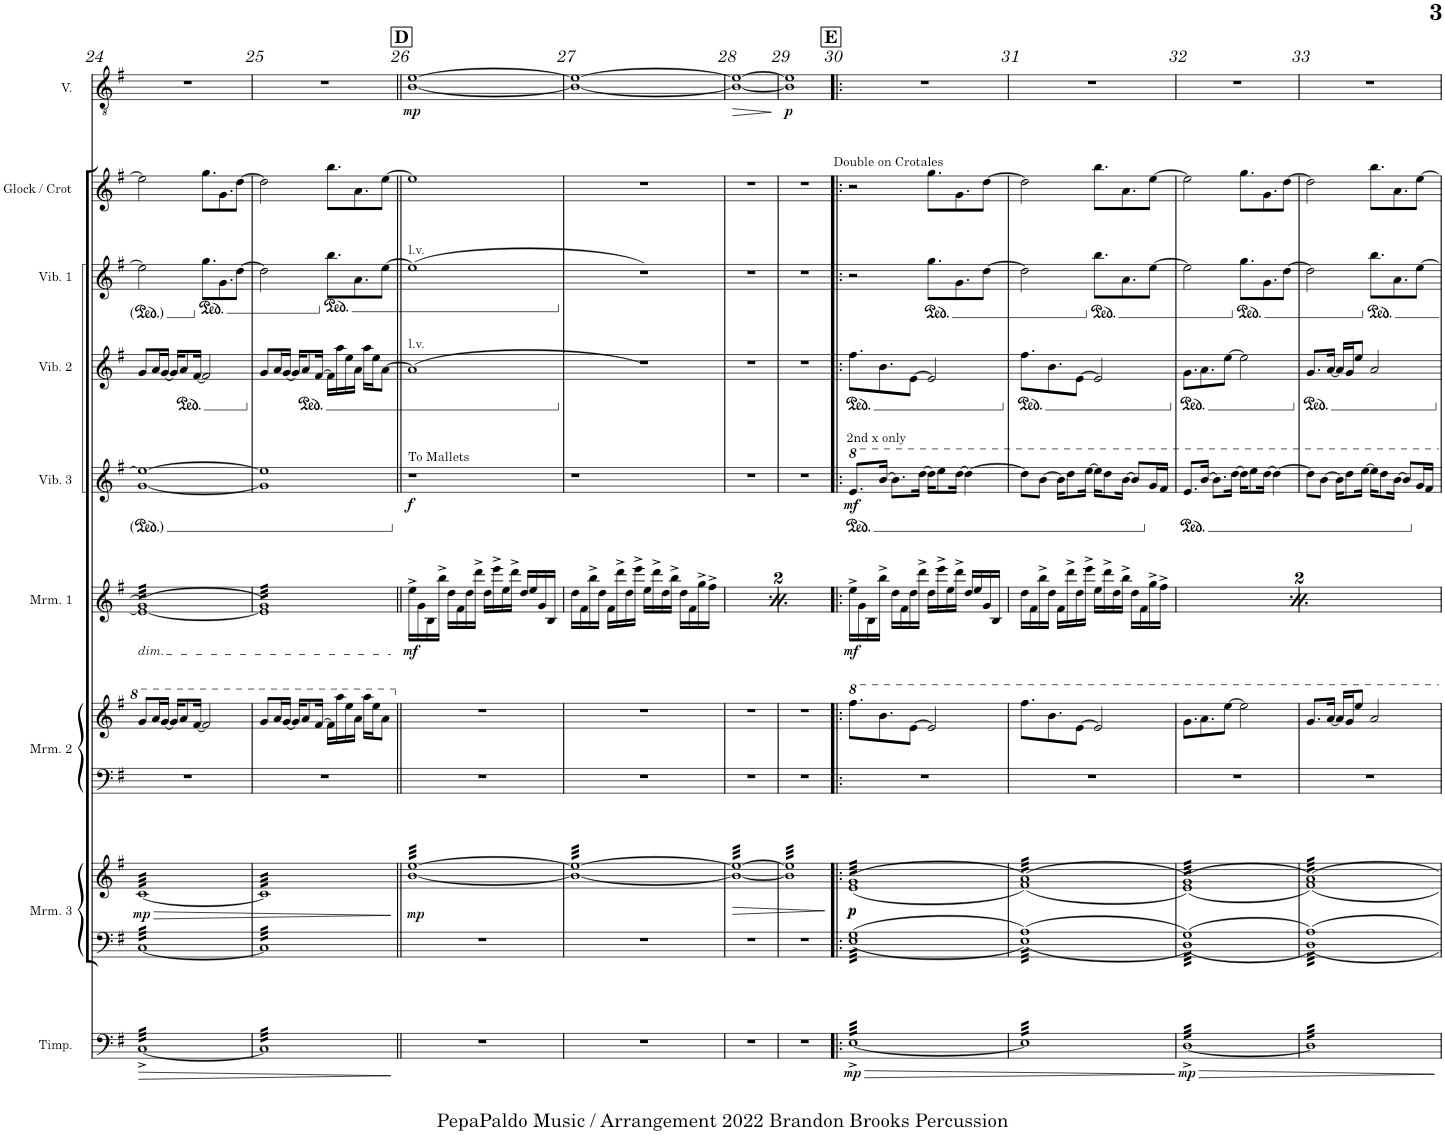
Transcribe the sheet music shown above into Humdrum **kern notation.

**kern	**dynam	**kern	**kern	**dynam	**kern	**kern	**kern	**dynam	**kern	**dynam	**kern	**kern	**kern	**kern	**dynam
*part9	*part9	*part8	*part8	*part8	*part7	*part7	*part6	*part6	*part5	*part5	*part4	*part3	*part2	*part1	*part1
*staff11	*staff11	*staff10	*staff9	*staff9/10	*staff8	*staff7	*staff6	*staff6	*staff5	*staff5	*staff4	*staff3	*staff2	*staff1	*staff1
*I"Timpani	*	*I"Marimba 3	*	*	*I"Marimba 2	*	*I"Marimba 1	*	*I"Vibraphone 3	*	*I"Vibraphone 2	*I"Vibraphone 1	*I"Glock / Crot	*I"Voice	*
*I'Timp.	*	*I'Mrm. 3	*	*	*I'Mrm. 2	*	*I'Mrm. 1	*	*I'Vib. 3	*	*I'Vib. 2	*I'Vib. 1	*I'Glock / Crot	*I'V.	*
!!LO:PB:g=z
*clefF4	*	*clefF4	*clefG2	*	*clefF4	*clefG2	*clefG2	*	*clefG2	*	*clefG2	*clefG2	*clefG2	*clefGv2	*
*	*	*	*	*	*	*	*	*	*	*	*	*	*Trd-14c-24	*	*
*k[f#]	*	*k[f#]	*k[f#]	*	*k[f#]	*k[f#]	*k[f#]	*	*k[f#]	*	*k[f#]	*k[f#]	*k[f#]	*k[f#]	*
*M4/4	*	*M4/4	*M4/4	*	*M4/4	*M4/4	*M4/4	*	*M4/4	*	*M4/4	*M4/4	*M4/4	*M4/4	*
=24	=24	=24	=24	=24	=24	=24	=24	=24	=24	=24	=24	=24	=24	=24	=24
!	!	!	!	!	!	!	!LO:TX:b:i:t=dim.	!	!	!	!	!	!	!	!
!	!LO:HP:b	!	!	!LO:HP:b	!	!	!	!	!	!	!	!	!	!	!
!	!	!	!	!LO:DY:n=1:b	!	!	!	!	!	!	!	!	!	!	!
*tremolo	*	*	*	*	*	*	*	*	*	*	*	*	*	*	*
*	*	*tremolo	*	*	*	*	*	*	*	*	*	*	*	*	*
*	*	*	*tremolo	*	*	*	*	*	*	*	*	*	*	*	*
*	*	*	*	*	*	*	*tremolo	*	*	*	*	*	*	*	*
[32C^LLL	>	[32CLLL	[32cLLL	> mp	1r	8gg/L	(>32e 32gLLL	.	[1g 1ee_	.	8g/L	2ee\]	2ee\]	1r	.
32C^	.	32C	32c	.	.	.	(>32e 32g	.	.	.	.	.	.	.	.
32C^	.	32C	32c	.	.	.	(>32e 32g	.	.	.	.	.	.	.	.
32C^	.	32C	32c	.	.	.	(>32e 32g	.	.	.	.	.	.	.	.
32C^	.	32C	32c	.	.	16aa/L	(>32e 32g	.	.	.	16a/L	.	.	.	.
32C^	.	32C	32c	.	.	.	(>32e 32g	.	.	.	.	.	.	.	.
32C^	.	32C	32c	.	.	[16gg/JJ	(>32e 32g	.	.	.	[16g/JJ	.	.	.	.
32C^	.	32C	32c	.	.	.	(>32e 32g	.	.	.	.	.	.	.	.
32C^	.	32C	32c	.	.	16gg/KL]	(>32e 32g	.	.	.	16g/KL]	.	.	.	.
32C^	.	32C	32c	.	.	.	(>32e 32g	.	.	.	.	.	.	.	.
*	*	*	*	*	*	*	*	*	*	*	*ped	*	*	*	*
32C^	.	32C	32c	.	.	8aa/	(>32e 32g	.	.	.	8a/	.	.	.	.
32C^	.	32C	32c	.	.	.	(>32e 32g	.	.	.	.	.	.	.	.
32C^	.	32C	32c	.	.	.	(>32e 32g	.	.	.	.	.	.	.	.
32C^	.	32C	32c	.	.	.	(>32e 32g	.	.	.	.	.	.	.	.
32C^	.	32C	32c	.	.	[16ff#/Jk	(>32e 32g	.	.	.	[16f#/Jk	.	.	.	.
32C^	.	32C	32c	.	.	.	(>32e 32g	.	.	.	.	.	.	.	.
*	*	*	*	*	*	*	*	*	*	*	*	*ped	*	*	*
32C^	.	32C	32c	.	.	2ff#/]	(>32e 32g	.	.	.	2f#/]	8.gg\L	8.gg\L	.	.
32C^	.	32C	32c	.	.	.	(>32e 32g	.	.	.	.	.	.	.	.
32C^	.	32C	32c	.	.	.	(>32e 32g	.	.	.	.	.	.	.	.
32C^	.	32C	32c	.	.	.	(>32e 32g	.	.	.	.	.	.	.	.
32C^	.	32C	32c	.	.	.	(>32e 32g	.	.	.	.	.	.	.	.
32C^	.	32C	32c	.	.	.	(>32e 32g	.	.	.	.	.	.	.	.
32C^	.	32C	32c	.	.	.	(>32e 32g	.	.	.	.	8.g\	8.g\	.	.
32C^	.	32C	32c	.	.	.	(>32e 32g	.	.	.	.	.	.	.	.
32C^	.	32C	32c	.	.	.	(>32e 32g	.	.	.	.	.	.	.	.
32C^	.	32C	32c	.	.	.	(>32e 32g	.	.	.	.	.	.	.	.
32C^	.	32C	32c	.	.	.	(>32e 32g	.	.	.	.	.	.	.	.
32C^	.	32C	32c	.	.	.	(>32e 32g	.	.	.	.	.	.	.	.
32C^	.	32C	32c	.	.	.	(>32e 32g	.	.	.	.	[8dd\J	[8dd\J	.	.
32C^	.	32C	32c	.	.	.	(>32e 32g	.	.	.	.	.	.	.	.
32C^	.	32C	32c	.	.	.	(>32e 32g	.	.	.	.	.	.	.	.
32C^JJJ	.	32CJJJ	32cJJJ	.	.	.	32e 32gJJJ	.	.	.	.	.	.	.	.
=25	=25	=25	=25	=25	=25	=25	=25	=25	=25	=25	=25	=25	=25	=25	=25
*	*	*	*	*	*	*	*	*	*	*	*Xped	*	*	*	*
32C]LLL	.	32C]LLL	32c]LLL	.	1r	8gg/L	32e] 32g)LLL	.	1g] 1ee]	.	8g/L	2dd\]	2dd\]	1r	.
32C	.	32C	32c	.	.	.	32e 32g)	.	.	.	.	.	.	.	.
32C	.	32C	32c	.	.	.	32e 32g)	.	.	.	.	.	.	.	.
32C	.	32C	32c	.	.	.	32e 32g)	.	.	.	.	.	.	.	.
32C	.	32C	32c	.	.	16aa/L	32e 32g)	.	.	.	16a/L	.	.	.	.
32C	.	32C	32c	.	.	.	32e 32g)	.	.	.	.	.	.	.	.
32C	.	32C	32c	.	.	[16gg/JJ	32e 32g)	.	.	.	[16g/JJ	.	.	.	.
32C	.	32C	32c	.	.	.	32e 32g)	.	.	.	.	.	.	.	.
32C	.	32C	32c	.	.	16gg/KL]	32e 32g)	.	.	.	16g/KL]	.	.	.	.
32C	.	32C	32c	.	.	.	32e 32g)	.	.	.	.	.	.	.	.
*	*	*	*	*	*	*	*	*	*	*	*ped	*	*	*	*
32C	.	32C	32c	.	.	8aa/	32e 32g)	.	.	.	8a/	.	.	.	.
32C	.	32C	32c	.	.	.	32e 32g)	.	.	.	.	.	.	.	.
32C	.	32C	32c	.	.	.	32e 32g)	.	.	.	.	.	.	.	.
32C	.	32C	32c	.	.	.	32e 32g)	.	.	.	.	.	.	.	.
32C	.	32C	32c	.	.	[16ff#/Jk	32e 32g)	.	.	.	[16f#/Jk	.	.	.	.
32C	.	32C	32c	.	.	.	32e 32g)	.	.	.	.	.	.	.	.
*	*	*	*	*	*	*	*	*	*	*	*	*Xped	*	*	*
*	*	*	*	*	*	*	*	*	*	*	*	*ped	*	*	*
32C	.	32C	32c	.	.	16ff#\LL]	32e 32g)	.	.	.	16f#\LL]	8.bb\L	8.bb\L	.	.
32C	.	32C	32c	.	.	.	32e 32g)	.	.	.	.	.	.	.	.
32C	.	32C	32c	.	.	16aaa\	32e 32g)	.	.	.	16aa\	.	.	.	.
32C	.	32C	32c	.	.	.	32e 32g)	.	.	.	.	.	.	.	.
32C	.	32C	32c	.	.	16eee\	32e 32g)	.	.	.	16ee\	.	.	.	.
32C	.	32C	32c	.	.	.	32e 32g)	.	.	.	.	.	.	.	.
32C	.	32C	32c	.	.	16aa\JJ	32e 32g)	.	.	.	16a\JJ	8.a\	8.a\	.	.
32C	.	32C	32c	.	.	.	32e 32g)	.	.	.	.	.	.	.	.
32C	.	32C	32c	.	.	16aaa\LL	32e 32g)	.	.	.	16aa\LL	.	.	.	.
32C	.	32C	32c	.	.	.	32e 32g)	.	.	.	.	.	.	.	.
32C	.	32C	32c	.	.	16eee\J	32e 32g)	.	.	.	16ee\J	.	.	.	.
32C	.	32C	32c	.	.	.	32e 32g)	.	.	.	.	.	.	.	.
32C	.	32C	32c	.	.	8aa\J	32e 32g)	.	.	.	[8a\J	[8ee\J	[8ee\J	.	.
32C	.	32C	32c	.	.	.	32e 32g)	.	.	.	.	.	.	.	.
32C	.	32C	32c	.	.	.	32e 32g)	.	.	.	.	.	.	.	.
32CJJJ	.	32CJJJ	32cJJJ	.	.	.	32e 32g)JJJ	.	.	.	.	.	.	.	.
*	*	*	*	*	*	*	*Xtremolo	*	*	*	*	*	*	*	*
.	]	.	.	]	.	.	.	.	.	.	.	.	.	.	.
!!LO:REH:place=s1:a:B:cj:fs=14:t=D
=26||	=26||	=26||	=26||	=26||	=26||	=26||	=26||	=26||	=26||	=26||	=26||	=26||	=26||	=26||	=26||
!	!	!	!	!	!	!	!	!	!	!	!	!LO:TX:a:t=l.v.	!	!	!
!	!	!	!	!	!	!	!	!	!	!	!LO:TX:a:t=l.v.	!	!	!	!
!	!	!	!	!	!	!	!	!	!LO:TX:a:t=To Mallets	!	!	!	!	!	!
!	!	!	!	!LO:DY:b	!	!	!	!LO:DY:b	!	!LO:DY:b	!	!	!	!	!LO:DY:b
1r	.	1r	[32b [32eeLLL	mp	1r	1r	16ee^\LL	mf	1r	f	(>1a]	(1ee]	1ee]	[1B [1e	mp
.	.	.	32b 32ee	.	.	.	.	.	.	.	.	.	.	.	.
.	.	.	32b 32ee	.	.	.	16g\	.	.	.	.	.	.	.	.
.	.	.	32b 32ee	.	.	.	.	.	.	.	.	.	.	.	.
.	.	.	32b 32ee	.	.	.	16B\	.	.	.	.	.	.	.	.
.	.	.	32b 32ee	.	.	.	.	.	.	.	.	.	.	.	.
.	.	.	32b 32ee	.	.	.	16bb^\JJ	.	.	.	.	.	.	.	.
.	.	.	32b 32ee	.	.	.	.	.	.	.	.	.	.	.	.
.	.	.	32b 32ee	.	.	.	16dd\LL	.	.	.	.	.	.	.	.
.	.	.	32b 32ee	.	.	.	.	.	.	.	.	.	.	.	.
.	.	.	32b 32ee	.	.	.	16f#\	.	.	.	.	.	.	.	.
.	.	.	32b 32ee	.	.	.	.	.	.	.	.	.	.	.	.
.	.	.	32b 32ee	.	.	.	16dd\	.	.	.	.	.	.	.	.
.	.	.	32b 32ee	.	.	.	.	.	.	.	.	.	.	.	.
.	.	.	32b 32ee	.	.	.	16ddd^\JJ	.	.	.	.	.	.	.	.
.	.	.	32b 32ee	.	.	.	.	.	.	.	.	.	.	.	.
.	.	.	32b 32ee	.	.	.	16dd\LL	.	.	.	.	.	.	.	.
.	.	.	32b 32ee	.	.	.	.	.	.	.	.	.	.	.	.
.	.	.	32b 32ee	.	.	.	16eee^\	.	.	.	.	.	.	.	.
.	.	.	32b 32ee	.	.	.	.	.	.	.	.	.	.	.	.
.	.	.	32b 32ee	.	.	.	16ee\	.	.	.	.	.	.	.	.
.	.	.	32b 32ee	.	.	.	.	.	.	.	.	.	.	.	.
.	.	.	32b 32ee	.	.	.	16ddd^\JJ	.	.	.	.	.	.	.	.
.	.	.	32b 32ee	.	.	.	.	.	.	.	.	.	.	.	.
.	.	.	32b 32ee	.	.	.	16dd/LL	.	.	.	.	.	.	.	.
.	.	.	32b 32ee	.	.	.	.	.	.	.	.	.	.	.	.
.	.	.	32b 32ee	.	.	.	16ee/	.	.	.	.	.	.	.	.
.	.	.	32b 32ee	.	.	.	.	.	.	.	.	.	.	.	.
.	.	.	32b 32ee	.	.	.	16g/	.	.	.	.	.	.	.	.
.	.	.	32b 32ee	.	.	.	.	.	.	.	.	.	.	.	.
.	.	.	32b 32ee	.	.	.	16B/JJ	.	.	.	.	.	.	.	.
.	.	.	32b 32eeJJJ	.	.	.	.	.	.	.	.	.	.	.	.
=27	=27	=27	=27	=27	=27	=27	=27	=27	=27	=27	=27	=27	=27	=27	=27
*	*	*	*	*	*	*	*	*	*	*	*Xped	*	*	*	*
*	*	*	*	*	*	*	*	*	*	*	*	*Xped	*	*	*
1r	.	1r	32b 32eeLLL	.	1r	1r	16dd\LL	.	1r	.	1r)	1r)	1r	1B_ 1e_	.
.	.	.	32b 32ee	.	.	.	.	.	.	.	.	.	.	.	.
.	.	.	32b 32ee	.	.	.	16f#\	.	.	.	.	.	.	.	.
.	.	.	32b 32ee	.	.	.	.	.	.	.	.	.	.	.	.
.	.	.	32b 32ee	.	.	.	16bb^\	.	.	.	.	.	.	.	.
.	.	.	32b 32ee	.	.	.	.	.	.	.	.	.	.	.	.
.	.	.	32b 32ee	.	.	.	16dd\JJ	.	.	.	.	.	.	.	.
.	.	.	32b 32ee	.	.	.	.	.	.	.	.	.	.	.	.
.	.	.	32b 32ee	.	.	.	16f#\LL	.	.	.	.	.	.	.	.
.	.	.	32b 32ee	.	.	.	.	.	.	.	.	.	.	.	.
.	.	.	32b 32ee	.	.	.	16ddd^\	.	.	.	.	.	.	.	.
.	.	.	32b 32ee	.	.	.	.	.	.	.	.	.	.	.	.
.	.	.	32b 32ee	.	.	.	16dd\	.	.	.	.	.	.	.	.
.	.	.	32b 32ee	.	.	.	.	.	.	.	.	.	.	.	.
.	.	.	32b 32ee	.	.	.	16eee^\JJ	.	.	.	.	.	.	.	.
.	.	.	32b 32ee	.	.	.	.	.	.	.	.	.	.	.	.
.	.	.	32b 32ee	.	.	.	16ee\LL	.	.	.	.	.	.	.	.
.	.	.	32b 32ee	.	.	.	.	.	.	.	.	.	.	.	.
.	.	.	32b 32ee	.	.	.	16ddd^\	.	.	.	.	.	.	.	.
.	.	.	32b 32ee	.	.	.	.	.	.	.	.	.	.	.	.
.	.	.	32b 32ee	.	.	.	16dd\	.	.	.	.	.	.	.	.
.	.	.	32b 32ee	.	.	.	.	.	.	.	.	.	.	.	.
.	.	.	32b 32ee	.	.	.	16bb^\JJ	.	.	.	.	.	.	.	.
.	.	.	32b 32ee	.	.	.	.	.	.	.	.	.	.	.	.
.	.	.	32b 32ee	.	.	.	16dd\LL	.	.	.	.	.	.	.	.
.	.	.	32b 32ee	.	.	.	.	.	.	.	.	.	.	.	.
.	.	.	32b 32ee	.	.	.	16f#\	.	.	.	.	.	.	.	.
.	.	.	32b 32ee	.	.	.	.	.	.	.	.	.	.	.	.
.	.	.	32b 32ee	.	.	.	16gg^\	.	.	.	.	.	.	.	.
.	.	.	32b 32ee	.	.	.	.	.	.	.	.	.	.	.	.
.	.	.	32b 32ee	.	.	.	16ff#^\JJ	.	.	.	.	.	.	.	.
.	.	.	32b 32eeJJJ	.	.	.	.	.	.	.	.	.	.	.	.
=28	=28	=28	=28	=28	=28	=28	=28	=28	=28	=28	=28	=28	=28	=28	=28
!	!	!	!	!LO:HP:b	!	!	!	!LO:DY:b	!	!	!	!	!	!	!LO:HP:b
1r	.	1r	32b 32eeLLL	>	1r	1r	16ee^\LL	mf	1r	.	1r	1r	1r	1B_ 1e_	>
.	.	.	32b 32ee	.	.	.	.	.	.	.	.	.	.	.	.
.	.	.	32b 32ee	.	.	.	16g\	.	.	.	.	.	.	.	.
.	.	.	32b 32ee	.	.	.	.	.	.	.	.	.	.	.	.
.	.	.	32b 32ee	.	.	.	16B\	.	.	.	.	.	.	.	.
.	.	.	32b 32ee	.	.	.	.	.	.	.	.	.	.	.	.
.	.	.	32b 32ee	.	.	.	16bb^\JJ	.	.	.	.	.	.	.	.
.	.	.	32b 32ee	.	.	.	.	.	.	.	.	.	.	.	.
.	.	.	32b 32ee	.	.	.	16dd\LL	.	.	.	.	.	.	.	.
.	.	.	32b 32ee	.	.	.	.	.	.	.	.	.	.	.	.
.	.	.	32b 32ee	.	.	.	16f#\	.	.	.	.	.	.	.	.
.	.	.	32b 32ee	.	.	.	.	.	.	.	.	.	.	.	.
.	.	.	32b 32ee	.	.	.	16dd\	.	.	.	.	.	.	.	.
.	.	.	32b 32ee	.	.	.	.	.	.	.	.	.	.	.	.
.	.	.	32b 32ee	.	.	.	16ddd^\JJ	.	.	.	.	.	.	.	.
.	.	.	32b 32ee	.	.	.	.	.	.	.	.	.	.	.	.
.	.	.	32b 32ee	.	.	.	16dd\LL	.	.	.	.	.	.	.	.
.	.	.	32b 32ee	.	.	.	.	.	.	.	.	.	.	.	.
.	.	.	32b 32ee	.	.	.	16eee^\	.	.	.	.	.	.	.	.
.	.	.	32b 32ee	.	.	.	.	.	.	.	.	.	.	.	.
.	.	.	32b 32ee	.	.	.	16ee\	.	.	.	.	.	.	.	.
.	.	.	32b 32ee	.	.	.	.	.	.	.	.	.	.	.	.
.	.	.	32b 32ee	.	.	.	16ddd^\JJ	.	.	.	.	.	.	.	.
.	.	.	32b 32ee	.	.	.	.	.	.	.	.	.	.	.	.
.	.	.	32b 32ee	.	.	.	16dd/LL	.	.	.	.	.	.	.	.
.	.	.	32b 32ee	.	.	.	.	.	.	.	.	.	.	.	.
.	.	.	32b 32ee	.	.	.	16ee/	.	.	.	.	.	.	.	.
.	.	.	32b 32ee	.	.	.	.	.	.	.	.	.	.	.	.
.	.	.	32b 32ee	.	.	.	16g/	.	.	.	.	.	.	.	.
.	.	.	32b 32ee	.	.	.	.	.	.	.	.	.	.	.	.
.	.	.	32b 32ee	.	.	.	16B/JJ	.	.	.	.	.	.	.	.
.	.	.	32b 32eeJJJ	.	.	.	.	.	.	.	.	.	.	.	.
.	.	.	.	.	.	.	.	.	.	.	.	.	.	.	]
=29	=29	=29	=29	=29	=29	=29	=29	=29	=29	=29	=29	=29	=29	=29	=29
!	!	!	!	!	!	!	!	!	!	!	!	!	!	!	!LO:DY:b
1r	.	1r	32b] 32ee]LLL	.	1r	1r	16dd\LL	.	1r	.	1r	1r	1r	1B] 1e]	p
.	.	.	32b 32ee	.	.	.	.	.	.	.	.	.	.	.	.
.	.	.	32b 32ee	.	.	.	16f#\	.	.	.	.	.	.	.	.
.	.	.	32b 32ee	.	.	.	.	.	.	.	.	.	.	.	.
.	.	.	32b 32ee	.	.	.	16bb^\	.	.	.	.	.	.	.	.
.	.	.	32b 32ee	.	.	.	.	.	.	.	.	.	.	.	.
.	.	.	32b 32ee	.	.	.	16dd\JJ	.	.	.	.	.	.	.	.
.	.	.	32b 32ee	.	.	.	.	.	.	.	.	.	.	.	.
.	.	.	32b 32ee	.	.	.	16f#\LL	.	.	.	.	.	.	.	.
.	.	.	32b 32ee	.	.	.	.	.	.	.	.	.	.	.	.
.	.	.	32b 32ee	.	.	.	16ddd^\	.	.	.	.	.	.	.	.
.	.	.	32b 32ee	.	.	.	.	.	.	.	.	.	.	.	.
.	.	.	32b 32ee	.	.	.	16dd\	.	.	.	.	.	.	.	.
.	.	.	32b 32ee	.	.	.	.	.	.	.	.	.	.	.	.
.	.	.	32b 32ee	.	.	.	16eee^\JJ	.	.	.	.	.	.	.	.
.	.	.	32b 32ee	.	.	.	.	.	.	.	.	.	.	.	.
.	.	.	32b 32ee	.	.	.	16ee\LL	.	.	.	.	.	.	.	.
.	.	.	32b 32ee	.	.	.	.	.	.	.	.	.	.	.	.
.	.	.	32b 32ee	.	.	.	16ddd^\	.	.	.	.	.	.	.	.
.	.	.	32b 32ee	.	.	.	.	.	.	.	.	.	.	.	.
.	.	.	32b 32ee	.	.	.	16dd\	.	.	.	.	.	.	.	.
.	.	.	32b 32ee	.	.	.	.	.	.	.	.	.	.	.	.
.	.	.	32b 32ee	.	.	.	16bb^\JJ	.	.	.	.	.	.	.	.
.	.	.	32b 32ee	.	.	.	.	.	.	.	.	.	.	.	.
.	.	.	32b 32ee	.	.	.	16dd\LL	.	.	.	.	.	.	.	.
.	.	.	32b 32ee	.	.	.	.	.	.	.	.	.	.	.	.
.	.	.	32b 32ee	.	.	.	16f#\	.	.	.	.	.	.	.	.
.	.	.	32b 32ee	.	.	.	.	.	.	.	.	.	.	.	.
.	.	.	32b 32ee	.	.	.	16gg^\	.	.	.	.	.	.	.	.
.	.	.	32b 32ee	.	.	.	.	.	.	.	.	.	.	.	.
.	.	.	32b 32ee	.	.	.	16ff#^\JJ	.	.	.	.	.	.	.	.
.	.	.	32b 32eeJJJ	.	.	.	.	.	.	.	.	.	.	.	.
.	.	.	.	]	.	.	.	.	.	.	.	.	.	.	.
!!LO:REH:place=s1:a:B:cj:fs=14:t=E
=30!|:	=30!|:	=30!|:	=30!|:	=30!|:	=30!|:	=30!|:	=30!|:	=30!|:	=30!|:	=30!|:	=30!|:	=30!|:	=30!|:	=30!|:	=30!|:
!	!LO:HP:b	!	!	!	!	!	!	!	!	!	!	!	!	!	!
*	*	*	*	*	*	*	*	*	*ped	*	*	*	*	*	*
*	*	*	*	*	*	*	*	*	*	*	*ped	*	*	*	*
!	!	!	!	!	!	!	!	!	!	!	!	!	!LO:TX:a:t=Double on Crotales	!	!
!	!	!	!	!	!	!	!	!	!LO:TX:a:t=2nd x only	!	!	!	!	!	!
!	!LO:DY:n=1:b	!	!	!LO:DY:b	!	!	!	!	!	!	!	!	!	!	!
!	!	!	!	!LO:DY:n=1:b	!	!	!	!LO:DY:b	!	!LO:DY:b	!	!	!	!	!
[32E^LLL	> mp	32E 32GLLL	((>32e 32gLLL	p p	1r	8.fff#\L	16ee^>\LL	mf	8.ee/L	mf	8.ff#\L	2r	2r	1r	.
32E^	.	32E 32G	((>32e 32g	.	.	.	.	.	.	.	.	.	.	.	.
32E^	.	32E 32G	((>32e 32g	.	.	.	16g\	.	.	.	.	.	.	.	.
32E^	.	32E 32G	((>32e 32g	.	.	.	.	.	.	.	.	.	.	.	.
32E^	.	32E 32G	((>32e 32g	.	.	.	16B\	.	.	.	.	.	.	.	.
32E^	.	32E 32G	((>32e 32g	.	.	.	.	.	.	.	.	.	.	.	.
32E^	.	32E 32G	((>32e 32g	.	.	8.bb\	16bb^>\JJ	.	[16bb/Jk	.	8.b\	.	.	.	.
32E^	.	32E 32G	((>32e 32g	.	.	.	.	.	.	.	.	.	.	.	.
32E^	.	32E 32G	((>32e 32g	.	.	.	16dd\LL	.	8.bb\L]	.	.	.	.	.	.
32E^	.	32E 32G	((>32e 32g	.	.	.	.	.	.	.	.	.	.	.	.
32E^	.	32E 32G	((>32e 32g	.	.	.	16f#\	.	.	.	.	.	.	.	.
32E^	.	32E 32G	((>32e 32g	.	.	.	.	.	.	.	.	.	.	.	.
32E^	.	32E 32G	((>32e 32g	.	.	[8ee\J	16dd\	.	.	.	[8e\J	.	.	.	.
32E^	.	32E 32G	((>32e 32g	.	.	.	.	.	.	.	.	.	.	.	.
32E^	.	32E 32G	((>32e 32g	.	.	.	16ddd^\JJ	.	[16ddd\Jk	.	.	.	.	.	.
32E^	.	32E 32G	((>32e 32g	.	.	.	.	.	.	.	.	.	.	.	.
*	*	*	*	*	*	*	*	*	*	*	*	*ped	*	*	*
32E^	.	32E 32G	((>32e 32g	.	.	2ee/]	16dd\LL	.	16ddd\KL]	.	2e/]	8.gg\L	8.gg\L	.	.
32E^	.	32E 32G	((>32e 32g	.	.	.	.	.	.	.	.	.	.	.	.
32E^	.	32E 32G	((>32e 32g	.	.	.	16eee^\	.	8eee\	.	.	.	.	.	.
32E^	.	32E 32G	((>32e 32g	.	.	.	.	.	.	.	.	.	.	.	.
32E^	.	32E 32G	((>32e 32g	.	.	.	16ee\	.	.	.	.	.	.	.	.
32E^	.	32E 32G	((>32e 32g	.	.	.	.	.	.	.	.	.	.	.	.
32E^	.	32E 32G	((>32e 32g	.	.	.	16ddd^\JJ	.	[16ddd\Jk	.	.	8.g\	8.g\	.	.
32E^	.	32E 32G	((>32e 32g	.	.	.	.	.	.	.	.	.	.	.	.
32E^	.	32E 32G	((>32e 32g	.	.	.	16dd/LL	.	4ddd\_	.	.	.	.	.	.
32E^	.	32E 32G	((>32e 32g	.	.	.	.	.	.	.	.	.	.	.	.
32E^	.	32E 32G	((>32e 32g	.	.	.	16ee/	.	.	.	.	.	.	.	.
32E^	.	32E 32G	((>32e 32g	.	.	.	.	.	.	.	.	.	.	.	.
32E^	.	32E 32G	((>32e 32g	.	.	.	16g/	.	.	.	.	[8dd\J	[8dd\J	.	.
32E^	.	32E 32G	((>32e 32g	.	.	.	.	.	.	.	.	.	.	.	.
32E^	.	32E 32G	((>32e 32g	.	.	.	16B/JJ	.	.	.	.	.	.	.	.
32E^JJJ	.	32E 32GJJJ	32e 32gJJJ	.	.	.	.	.	.	.	.	.	.	.	.
=31	=31	=31	=31	=31	=31	=31	=31	=31	=31	=31	=31	=31	=31	=31	=31
*	*	*	*	*	*	*	*	*	*	*	*Xped	*	*	*	*
*	*	*	*	*	*	*	*	*	*	*	*ped	*	*	*	*
32E]LLL	.	32E 32ALLL	(>(<32f# 32a))LLL	.	1r	8.fff#\L	16dd\LL	.	8ddd\L]	.	8.ff#\L	2dd\]	2dd\]	1r	.
32E	.	32E 32A	(>(<32f# 32a))	.	.	.	.	.	.	.	.	.	.	.	.
32E	.	32E 32A	(>(<32f# 32a))	.	.	.	16f#\	.	.	.	.	.	.	.	.
32E	.	32E 32A	(>(<32f# 32a))	.	.	.	.	.	.	.	.	.	.	.	.
32E	.	32E 32A	(>(<32f# 32a))	.	.	.	16bb^\	.	[8bb\J	.	.	.	.	.	.
32E	.	32E 32A	(>(<32f# 32a))	.	.	.	.	.	.	.	.	.	.	.	.
32E	.	32E 32A	(>(<32f# 32a))	.	.	8.bb\	16dd\JJ	.	.	.	8.b\	.	.	.	.
32E	.	32E 32A	(>(<32f# 32a))	.	.	.	.	.	.	.	.	.	.	.	.
32E	.	32E 32A	(>(<32f# 32a))	.	.	.	16f#\LL	.	16bb\KL]	.	.	.	.	.	.
32E	.	32E 32A	(>(<32f# 32a))	.	.	.	.	.	.	.	.	.	.	.	.
32E	.	32E 32A	(>(<32f# 32a))	.	.	.	16ddd^\	.	8ddd\	.	.	.	.	.	.
32E	.	32E 32A	(>(<32f# 32a))	.	.	.	.	.	.	.	.	.	.	.	.
32E	.	32E 32A	(>(<32f# 32a))	.	.	[8ee\J	16dd\	.	.	.	[8e\J	.	.	.	.
32E	.	32E 32A	(>(<32f# 32a))	.	.	.	.	.	.	.	.	.	.	.	.
32E	.	32E 32A	(>(<32f# 32a))	.	.	.	16eee^\JJ	.	[16eee\Jk	.	.	.	.	.	.
32E	.	32E 32A	(>(<32f# 32a))	.	.	.	.	.	.	.	.	.	.	.	.
*	*	*	*	*	*	*	*	*	*	*	*	*Xped	*	*	*
*	*	*	*	*	*	*	*	*	*	*	*	*ped	*	*	*
32E	.	32E 32A	(>(<32f# 32a))	.	.	2ee/]	16ee\LL	.	16eee\KL]	.	2e/]	8.bb\L	8.bb\L	.	.
32E	.	32E 32A	(>(<32f# 32a))	.	.	.	.	.	.	.	.	.	.	.	.
32E	.	32E 32A	(>(<32f# 32a))	.	.	.	16ddd^\	.	8ddd\	.	.	.	.	.	.
32E	.	32E 32A	(>(<32f# 32a))	.	.	.	.	.	.	.	.	.	.	.	.
32E	.	32E 32A	(>(<32f# 32a))	.	.	.	16dd\	.	.	.	.	.	.	.	.
32E	.	32E 32A	(>(<32f# 32a))	.	.	.	.	.	.	.	.	.	.	.	.
32E	.	32E 32A	(>(<32f# 32a))	.	.	.	16bb^\JJ	.	[16bb\Jk	.	.	8.a\	8.a\	.	.
32E	.	32E 32A	(>(<32f# 32a))	.	.	.	.	.	.	.	.	.	.	.	.
32E	.	32E 32A	(>(<32f# 32a))	.	.	.	16dd\LL	.	8bb/L]	.	.	.	.	.	.
32E	.	32E 32A	(>(<32f# 32a))	.	.	.	.	.	.	.	.	.	.	.	.
32E	.	32E 32A	(>(<32f# 32a))	.	.	.	16f#\	.	.	.	.	.	.	.	.
32E	.	32E 32A	(>(<32f# 32a))	.	.	.	.	.	.	.	.	.	.	.	.
*	*	*	*	*	*	*	*	*	*Xped	*	*	*	*	*	*
32E	.	32E 32A	(>(<32f# 32a))	.	.	.	16gg^\	.	16gg/L	.	.	[8ee\J	[8ee\J	.	.
32E	.	32E 32A	(>(<32f# 32a))	.	.	.	.	.	.	.	.	.	.	.	.
32E	.	32E 32A	(>(<32f# 32a))	.	.	.	16ff#^\JJ	.	16ff#/JJ	.	.	.	.	.	.
32EJJJ	.	32E 32AJJJ	32f# 32a))JJJ	.	.	.	.	.	.	.	.	.	.	.	.
.	]	.	.	.	.	.	.	.	.	.	.	.	.	.	.
=32	=32	=32	=32	=32	=32	=32	=32	=32	=32	=32	=32	=32	=32	=32	=32
!	!LO:HP:b	!	!	!	!	!	!	!	!	!	!	!	!	!	!
*	*	*	*	*	*	*	*	*	*ped	*	*	*	*	*	*
*	*	*	*	*	*	*	*	*	*	*	*Xped	*	*	*	*
*	*	*	*	*	*	*	*	*	*	*	*ped	*	*	*	*
!	!LO:DY:n=1:b	!	!	!	!	!	!	!LO:DY:b	!	!	!	!	!	!	!
[32D^LLL	> mp	32D 32GLLL	((>32e 32g))LLL	.	1r	8.gg\L	16ee^>\LL	mf	8.ee/L	.	8.g\L	2ee\]	2ee\]	1r	.
32D^	.	32D 32G	((>32e 32g))	.	.	.	.	.	.	.	.	.	.	.	.
32D^	.	32D 32G	((>32e 32g))	.	.	.	16g\	.	.	.	.	.	.	.	.
32D^	.	32D 32G	((>32e 32g))	.	.	.	.	.	.	.	.	.	.	.	.
32D^	.	32D 32G	((>32e 32g))	.	.	.	16B\	.	.	.	.	.	.	.	.
32D^	.	32D 32G	((>32e 32g))	.	.	.	.	.	.	.	.	.	.	.	.
32D^	.	32D 32G	((>32e 32g))	.	.	8.aa\	16bb^>\JJ	.	[16bb/Jk	.	8.a\	.	.	.	.
32D^	.	32D 32G	((>32e 32g))	.	.	.	.	.	.	.	.	.	.	.	.
32D^	.	32D 32G	((>32e 32g))	.	.	.	16dd\LL	.	8.bb\L]	.	.	.	.	.	.
32D^	.	32D 32G	((>32e 32g))	.	.	.	.	.	.	.	.	.	.	.	.
32D^	.	32D 32G	((>32e 32g))	.	.	.	16f#\	.	.	.	.	.	.	.	.
32D^	.	32D 32G	((>32e 32g))	.	.	.	.	.	.	.	.	.	.	.	.
32D^	.	32D 32G	((>32e 32g))	.	.	[8eee\J	16dd\	.	.	.	[8ee\J	.	.	.	.
32D^	.	32D 32G	((>32e 32g))	.	.	.	.	.	.	.	.	.	.	.	.
32D^	.	32D 32G	((>32e 32g))	.	.	.	16ddd^\JJ	.	[16ddd\Jk	.	.	.	.	.	.
32D^	.	32D 32G	((>32e 32g))	.	.	.	.	.	.	.	.	.	.	.	.
*	*	*	*	*	*	*	*	*	*	*	*	*Xped	*	*	*
*	*	*	*	*	*	*	*	*	*	*	*	*ped	*	*	*
32D^	.	32D 32G	((>32e 32g))	.	.	2eee\]	16dd\LL	.	16ddd\KL]	.	2ee\]	8.gg\L	8.gg\L	.	.
32D^	.	32D 32G	((>32e 32g))	.	.	.	.	.	.	.	.	.	.	.	.
32D^	.	32D 32G	((>32e 32g))	.	.	.	16eee^\	.	8eee\	.	.	.	.	.	.
32D^	.	32D 32G	((>32e 32g))	.	.	.	.	.	.	.	.	.	.	.	.
32D^	.	32D 32G	((>32e 32g))	.	.	.	16ee\	.	.	.	.	.	.	.	.
32D^	.	32D 32G	((>32e 32g))	.	.	.	.	.	.	.	.	.	.	.	.
32D^	.	32D 32G	((>32e 32g))	.	.	.	16ddd^\JJ	.	[16ddd\Jk	.	.	8.g\	8.g\	.	.
32D^	.	32D 32G	((>32e 32g))	.	.	.	.	.	.	.	.	.	.	.	.
32D^	.	32D 32G	((>32e 32g))	.	.	.	16dd/LL	.	4ddd\_	.	.	.	.	.	.
32D^	.	32D 32G	((>32e 32g))	.	.	.	.	.	.	.	.	.	.	.	.
32D^	.	32D 32G	((>32e 32g))	.	.	.	16ee/	.	.	.	.	.	.	.	.
32D^	.	32D 32G	((>32e 32g))	.	.	.	.	.	.	.	.	.	.	.	.
32D^	.	32D 32G	((>32e 32g))	.	.	.	16g/	.	.	.	.	[8dd\J	[8dd\J	.	.
32D^	.	32D 32G	((>32e 32g))	.	.	.	.	.	.	.	.	.	.	.	.
32D^	.	32D 32G	((>32e 32g))	.	.	.	16B/JJ	.	.	.	.	.	.	.	.
32D^JJJ	.	32D 32GJJJ	32e 32g))JJJ	.	.	.	.	.	.	.	.	.	.	.	.
=33	=33	=33	=33	=33	=33	=33	=33	=33	=33	=33	=33	=33	=33	=33	=33
*	*	*	*	*	*	*	*	*	*	*	*Xped	*	*	*	*
*	*	*	*	*	*	*	*	*	*	*	*ped	*	*	*	*
32D]LLL	.	32D 32ALLL	32f# 32a))LLL	.	1r	8.gg/L	16dd\LL	.	8ddd\L]	.	8.g/L	2dd\]	2dd\]	1r	.
32D	.	32D 32A	32f# 32a))	.	.	.	.	.	.	.	.	.	.	.	.
32D	.	32D 32A	32f# 32a))	.	.	.	16f#\	.	.	.	.	.	.	.	.
32D	.	32D 32A	32f# 32a))	.	.	.	.	.	.	.	.	.	.	.	.
32D	.	32D 32A	32f# 32a))	.	.	.	16bb^\	.	[8bb\J	.	.	.	.	.	.
32D	.	32D 32A	32f# 32a))	.	.	.	.	.	.	.	.	.	.	.	.
32D	.	32D 32A	32f# 32a))	.	.	[16aa/Jk	16dd\JJ	.	.	.	[16a/Jk	.	.	.	.
32D	.	32D 32A	32f# 32a))	.	.	.	.	.	.	.	.	.	.	.	.
32D	.	32D 32A	32f# 32a))	.	.	16aa/LL]	16f#\LL	.	16bb\KL]	.	16a/LL]	.	.	.	.
32D	.	32D 32A	32f# 32a))	.	.	.	.	.	.	.	.	.	.	.	.
32D	.	32D 32A	32f# 32a))	.	.	16gg/J	16ddd^\	.	8ddd\	.	16g/J	.	.	.	.
32D	.	32D 32A	32f# 32a))	.	.	.	.	.	.	.	.	.	.	.	.
32D	.	32D 32A	32f# 32a))	.	.	8eee/J	16dd\	.	.	.	8ee/J	.	.	.	.
32D	.	32D 32A	32f# 32a))	.	.	.	.	.	.	.	.	.	.	.	.
32D	.	32D 32A	32f# 32a))	.	.	.	16eee^\JJ	.	[16eee\Jk	.	.	.	.	.	.
32D	.	32D 32A	32f# 32a))	.	.	.	.	.	.	.	.	.	.	.	.
*	*	*	*	*	*	*	*	*	*	*	*	*Xped	*	*	*
32D	.	32D 32A	32f# 32a))	.	.	2aa/	16ee\LL	.	16eee\KL]	.	2a/	8.bb\L	8.bb\L	.	.
32D	.	32D 32A	32f# 32a))	.	.	.	.	.	.	.	.	.	.	.	.
32D	.	32D 32A	32f# 32a))	.	.	.	16ddd^\	.	8ddd\	.	.	.	.	.	.
32D	.	32D 32A	32f# 32a))	.	.	.	.	.	.	.	.	.	.	.	.
32D	.	32D 32A	32f# 32a))	.	.	.	16dd\	.	.	.	.	.	.	.	.
32D	.	32D 32A	32f# 32a))	.	.	.	.	.	.	.	.	.	.	.	.
32D	.	32D 32A	32f# 32a))	.	.	.	16bb^\JJ	.	[16bb\Jk	.	.	8.a\	8.a\	.	.
32D	.	32D 32A	32f# 32a))	.	.	.	.	.	.	.	.	.	.	.	.
32D	.	32D 32A	32f# 32a))	.	.	.	16dd\LL	.	8bb/L]	.	.	.	.	.	.
32D	.	32D 32A	32f# 32a))	.	.	.	.	.	.	.	.	.	.	.	.
32D	.	32D 32A	32f# 32a))	.	.	.	16f#\	.	.	.	.	.	.	.	.
32D	.	32D 32A	32f# 32a))	.	.	.	.	.	.	.	.	.	.	.	.
*	*	*	*	*	*	*	*	*	*Xped	*	*	*	*	*	*
32D	.	32D 32A	32f# 32a))	.	.	.	16gg^\	.	16gg/L	.	.	[8ee\J	[8ee\J	.	.
32D	.	32D 32A	32f# 32a))	.	.	.	.	.	.	.	.	.	.	.	.
32D	.	32D 32A	32f# 32a))	.	.	.	16ff#^\JJ	.	16ff#/JJ	.	.	.	.	.	.
32DJJJ	.	32D 32AJJJ	32f# 32a))JJJ	.	.	.	.	.	.	.	.	.	.	.	.
*	*	*	*Xtremolo	*	*	*	*	*	*	*	*	*	*	*	*
*	*	*Xtremolo	*	*	*	*	*	*	*	*	*	*	*	*	*
*Xtremolo	*	*	*	*	*	*	*	*	*	*	*	*	*	*	*
.	]	.	.	.	.	.	.	.	.	.	.	.	.	.	.
*	*	*	*	*	*	*	*	*	*	*	*Xped	*	*	*	*
=	=	=	=	=	=	=	=	=	=	=	=	=	=	=	=
*-	*-	*-	*-	*-	*-	*-	*-	*-	*-	*-	*-	*-	*-	*-	*-
